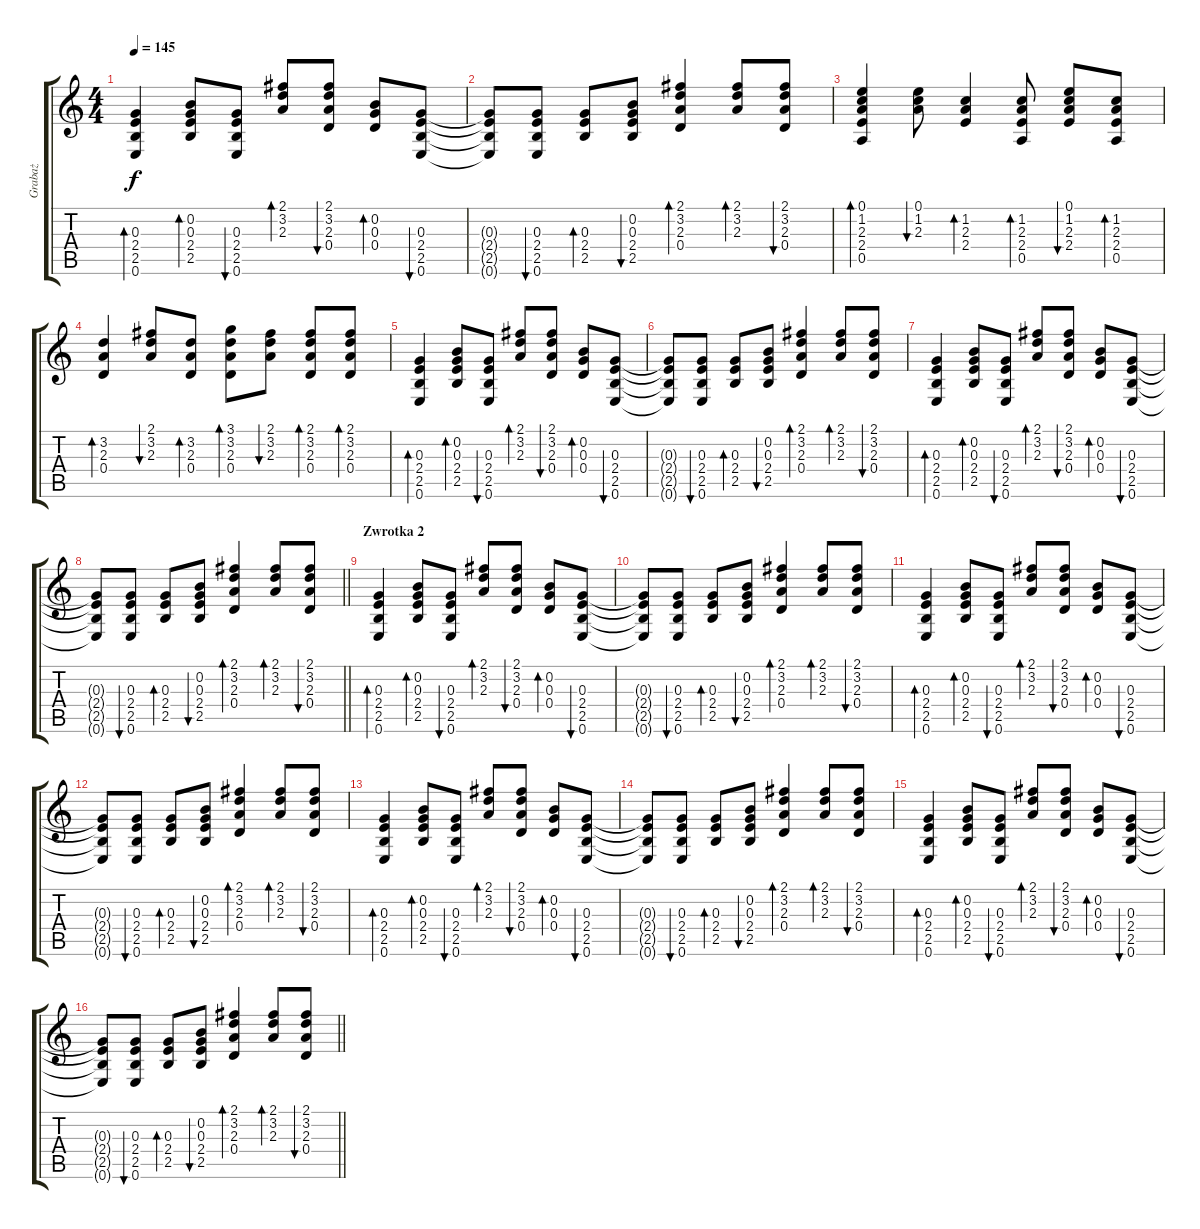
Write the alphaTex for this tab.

\track ("Grabaż" "Grabaż") {instrument acousticguitarsteel}
\staff {score tabs}
\tuning (E4 B3 G3 D3 A2 E2) {hide}
\ts (4 4)
\tempo 145
\clef g2
\ks c
(0.3 2.4 2.5 0.6).4{bd 60 dy f} (0.2 0.3 2.4 2.5).8{bd 60} (0.3 2.4 2.5 0.6).8{bu 60} (2.1 3.2 2.3).8{bd 60} (2.1 3.2 2.3 0.4).8{bu 60} (0.2 0.3 0.4).8{bd 60} (0.3 2.4 2.5 0.6).8{bu 60} |
(0.3{t} 2.4{t} 2.5{t} 0.6{t}).8 (0.3 2.4 2.5 0.6).8{bu 60} (0.3 2.4 2.5).8{bd 60} (0.2 0.3 2.4 2.5).8{bu 60} (2.1 3.2 2.3 0.4).4{bd 60} (2.1 3.2 2.3).8{bd 60} (2.1 3.2 2.3 0.4).8{bu 60} |
(0.1 1.2 2.3 2.4 0.5).4{bd 60} (0.1 1.2 2.3).8{bu 60} (1.2 2.3 2.4).4{bd 60} (1.2 2.3 2.4 0.5).8{bd 60} (0.1 1.2 2.3 2.4).8{bu 60} (1.2 2.3 2.4 0.5).8{bd 60} |
(3.2 2.3 0.4).4{bd 60} (2.1 3.2 2.3).8{bu 60} (3.2 2.3 0.4).8{bd 60} (3.1 3.2 2.3 0.4).8{bd 60} (2.1 3.2 2.3).8{bu 60} (2.1 3.2 2.3 0.4).8{bd 60} (2.1 3.2 2.3 0.4).8{bd 60} |
(0.3 2.4 2.5 0.6).4{bd 60} (0.2 0.3 2.4 2.5).8{bd 60} (0.3 2.4 2.5 0.6).8{bu 60} (2.1 3.2 2.3).8{bd 60} (2.1 3.2 2.3 0.4).8{bu 60} (0.2 0.3 0.4).8{bd 60} (0.3 2.4 2.5 0.6).8{bu 60} |
(0.3{t} 2.4{t} 2.5{t} 0.6{t}).8 (0.3 2.4 2.5 0.6).8{bu 60} (0.3 2.4 2.5).8{bd 60} (0.2 0.3 2.4 2.5).8{bu 60} (2.1 3.2 2.3 0.4).4{bd 60} (2.1 3.2 2.3).8{bd 60} (2.1 3.2 2.3 0.4).8{bu 60} |
(0.3 2.4 2.5 0.6).4{bd 60} (0.2 0.3 2.4 2.5).8{bd 60} (0.3 2.4 2.5 0.6).8{bu 60} (2.1 3.2 2.3).8{bd 60} (2.1 3.2 2.3 0.4).8{bu 60} (0.2 0.3 0.4).8{bd 60} (0.3 2.4 2.5 0.6).8{bu 60} |
\barLineRight lightlight
(0.3{t} 2.4{t} 2.5{t} 0.6{t}).8 (0.3 2.4 2.5 0.6).8{bu 60} (0.3 2.4 2.5).8{bd 60} (0.2 0.3 2.4 2.5).8{bu 60} (2.1 3.2 2.3 0.4).4{bd 60} (2.1 3.2 2.3).8{bd 60} (2.1 3.2 2.3 0.4).8{bu 60} |
\section ("" "Zwrotka 2")
(0.3 2.4 2.5 0.6).4{bd 60} (0.2 0.3 2.4 2.5).8{bd 60} (0.3 2.4 2.5 0.6).8{bu 60} (2.1 3.2 2.3).8{bd 60} (2.1 3.2 2.3 0.4).8{bu 60} (0.2 0.3 0.4).8{bd 60} (0.3 2.4 2.5 0.6).8{bu 60} |
(0.3{t} 2.4{t} 2.5{t} 0.6{t}).8 (0.3 2.4 2.5 0.6).8{bu 60} (0.3 2.4 2.5).8{bd 60} (0.2 0.3 2.4 2.5).8{bu 60} (2.1 3.2 2.3 0.4).4{bd 60} (2.1 3.2 2.3).8{bd 60} (2.1 3.2 2.3 0.4).8{bu 60} |
(0.3 2.4 2.5 0.6).4{bd 60} (0.2 0.3 2.4 2.5).8{bd 60} (0.3 2.4 2.5 0.6).8{bu 60} (2.1 3.2 2.3).8{bd 60} (2.1 3.2 2.3 0.4).8{bu 60} (0.2 0.3 0.4).8{bd 60} (0.3 2.4 2.5 0.6).8{bu 60} |
(0.3{t} 2.4{t} 2.5{t} 0.6{t}).8 (0.3 2.4 2.5 0.6).8{bu 60} (0.3 2.4 2.5).8{bd 60} (0.2 0.3 2.4 2.5).8{bu 60} (2.1 3.2 2.3 0.4).4{bd 60} (2.1 3.2 2.3).8{bd 60} (2.1 3.2 2.3 0.4).8{bu 60} |
(0.3 2.4 2.5 0.6).4{bd 60} (0.2 0.3 2.4 2.5).8{bd 60} (0.3 2.4 2.5 0.6).8{bu 60} (2.1 3.2 2.3).8{bd 60} (2.1 3.2 2.3 0.4).8{bu 60} (0.2 0.3 0.4).8{bd 60} (0.3 2.4 2.5 0.6).8{bu 60} |
(0.3{t} 2.4{t} 2.5{t} 0.6{t}).8 (0.3 2.4 2.5 0.6).8{bu 60} (0.3 2.4 2.5).8{bd 60} (0.2 0.3 2.4 2.5).8{bu 60} (2.1 3.2 2.3 0.4).4{bd 60} (2.1 3.2 2.3).8{bd 60} (2.1 3.2 2.3 0.4).8{bu 60} |
(0.3 2.4 2.5 0.6).4{bd 60} (0.2 0.3 2.4 2.5).8{bd 60} (0.3 2.4 2.5 0.6).8{bu 60} (2.1 3.2 2.3).8{bd 60} (2.1 3.2 2.3 0.4).8{bu 60} (0.2 0.3 0.4).8{bd 60} (0.3 2.4 2.5 0.6).8{bu 60} |
\barLineRight lightlight
(0.3{t} 2.4{t} 2.5{t} 0.6{t}).8 (0.3 2.4 2.5 0.6).8{bu 60} (0.3 2.4 2.5).8{bd 60} (0.2 0.3 2.4 2.5).8{bu 60} (2.1 3.2 2.3 0.4).4{bd 60} (2.1 3.2 2.3).8{bd 60} (2.1 3.2 2.3 0.4).8{bu 60}
